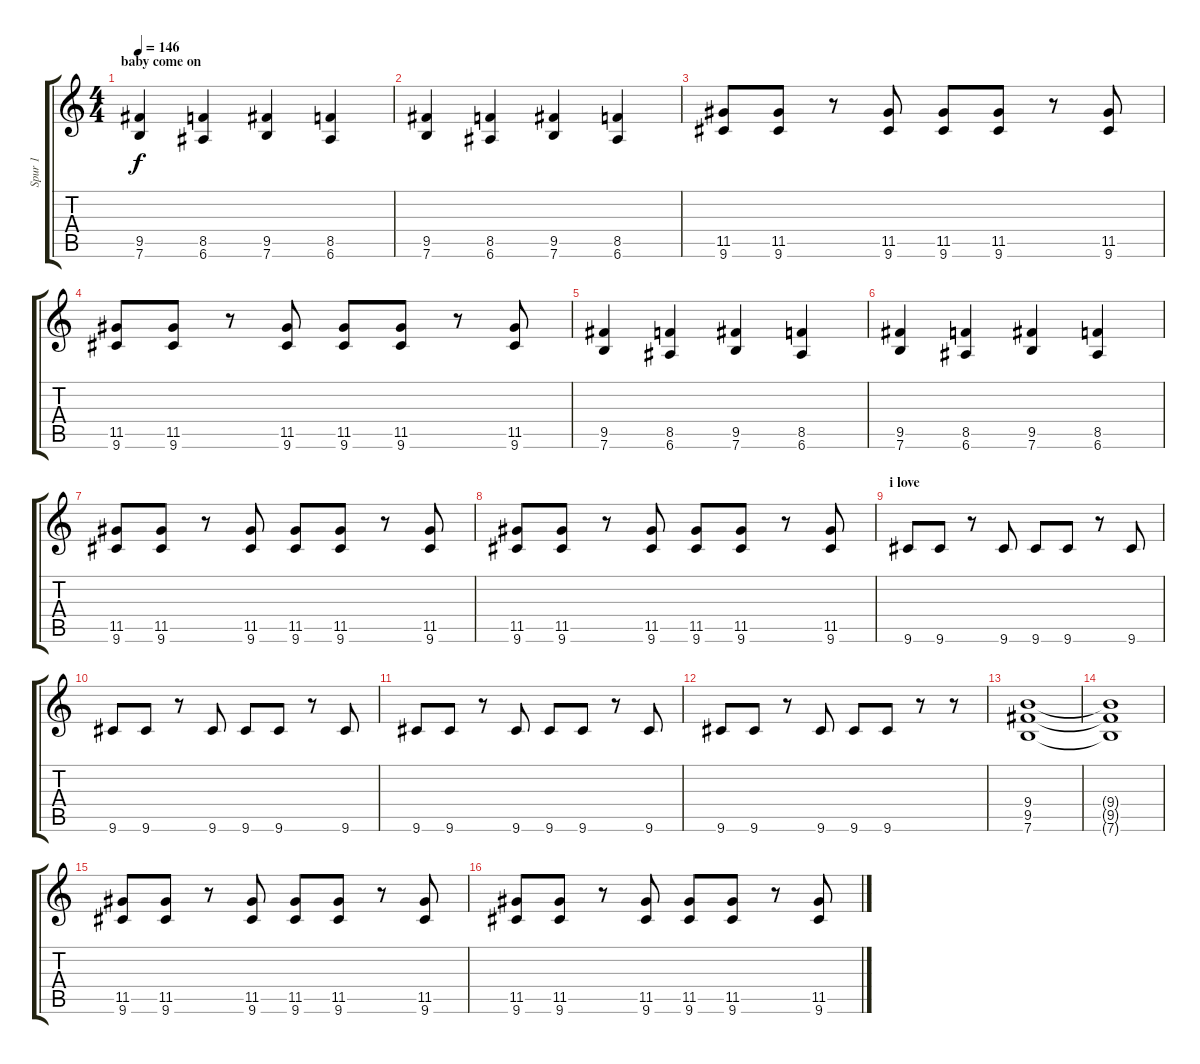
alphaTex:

\track ("Spur 1" "Spur 1") {instrument overdrivenguitar}
\staff {score tabs}
\tuning (E4 B3 G3 D3 A2 E2) {hide}
\ts (4 4)
\section ("" "baby come on")
\tempo 146
\clef g2
\ks c
(9.5 7.6).4{dy f} (8.5 6.6).4 (9.5 7.6).4 (8.5 6.6).4 |
(9.5 7.6).4 (8.5 6.6).4 (9.5 7.6).4 (8.5 6.6).4 |
(11.5 9.6).8 (11.5 9.6).8 r.8 (11.5 9.6).8 (11.5 9.6).8 (11.5 9.6).8 r.8 (11.5 9.6).8 |
(11.5 9.6).8 (11.5 9.6).8 r.8 (11.5 9.6).8 (11.5 9.6).8 (11.5 9.6).8 r.8 (11.5 9.6).8 |
(9.5 7.6).4 (8.5 6.6).4 (9.5 7.6).4 (8.5 6.6).4 |
(9.5 7.6).4 (8.5 6.6).4 (9.5 7.6).4 (8.5 6.6).4 |
(11.5 9.6).8 (11.5 9.6).8 r.8 (11.5 9.6).8 (11.5 9.6).8 (11.5 9.6).8 r.8 (11.5 9.6).8 |
(11.5 9.6).8 (11.5 9.6).8 r.8 (11.5 9.6).8 (11.5 9.6).8 (11.5 9.6).8 r.8 (11.5 9.6).8 |
\section ("" "i love ")
9.6.8 9.6.8 r.8 9.6.8 9.6.8 9.6.8 r.8 9.6.8 |
9.6.8 9.6.8 r.8 9.6.8 9.6.8 9.6.8 r.8 9.6.8 |
9.6.8 9.6.8 r.8 9.6.8 9.6.8 9.6.8 r.8 9.6.8 |
9.6.8 9.6.8 r.8 9.6.8 9.6.8 9.6.8 r.8 r.8 |
(9.4 9.5 7.6).1 |
(9.4{t} 9.5{t} 7.6{t}).1 |
(11.5 9.6).8 (11.5 9.6).8 r.8 (11.5 9.6).8 (11.5 9.6).8 (11.5 9.6).8 r.8 (11.5 9.6).8 |
(11.5 9.6).8 (11.5 9.6).8 r.8 (11.5 9.6).8 (11.5 9.6).8 (11.5 9.6).8 r.8 (11.5 9.6).8
